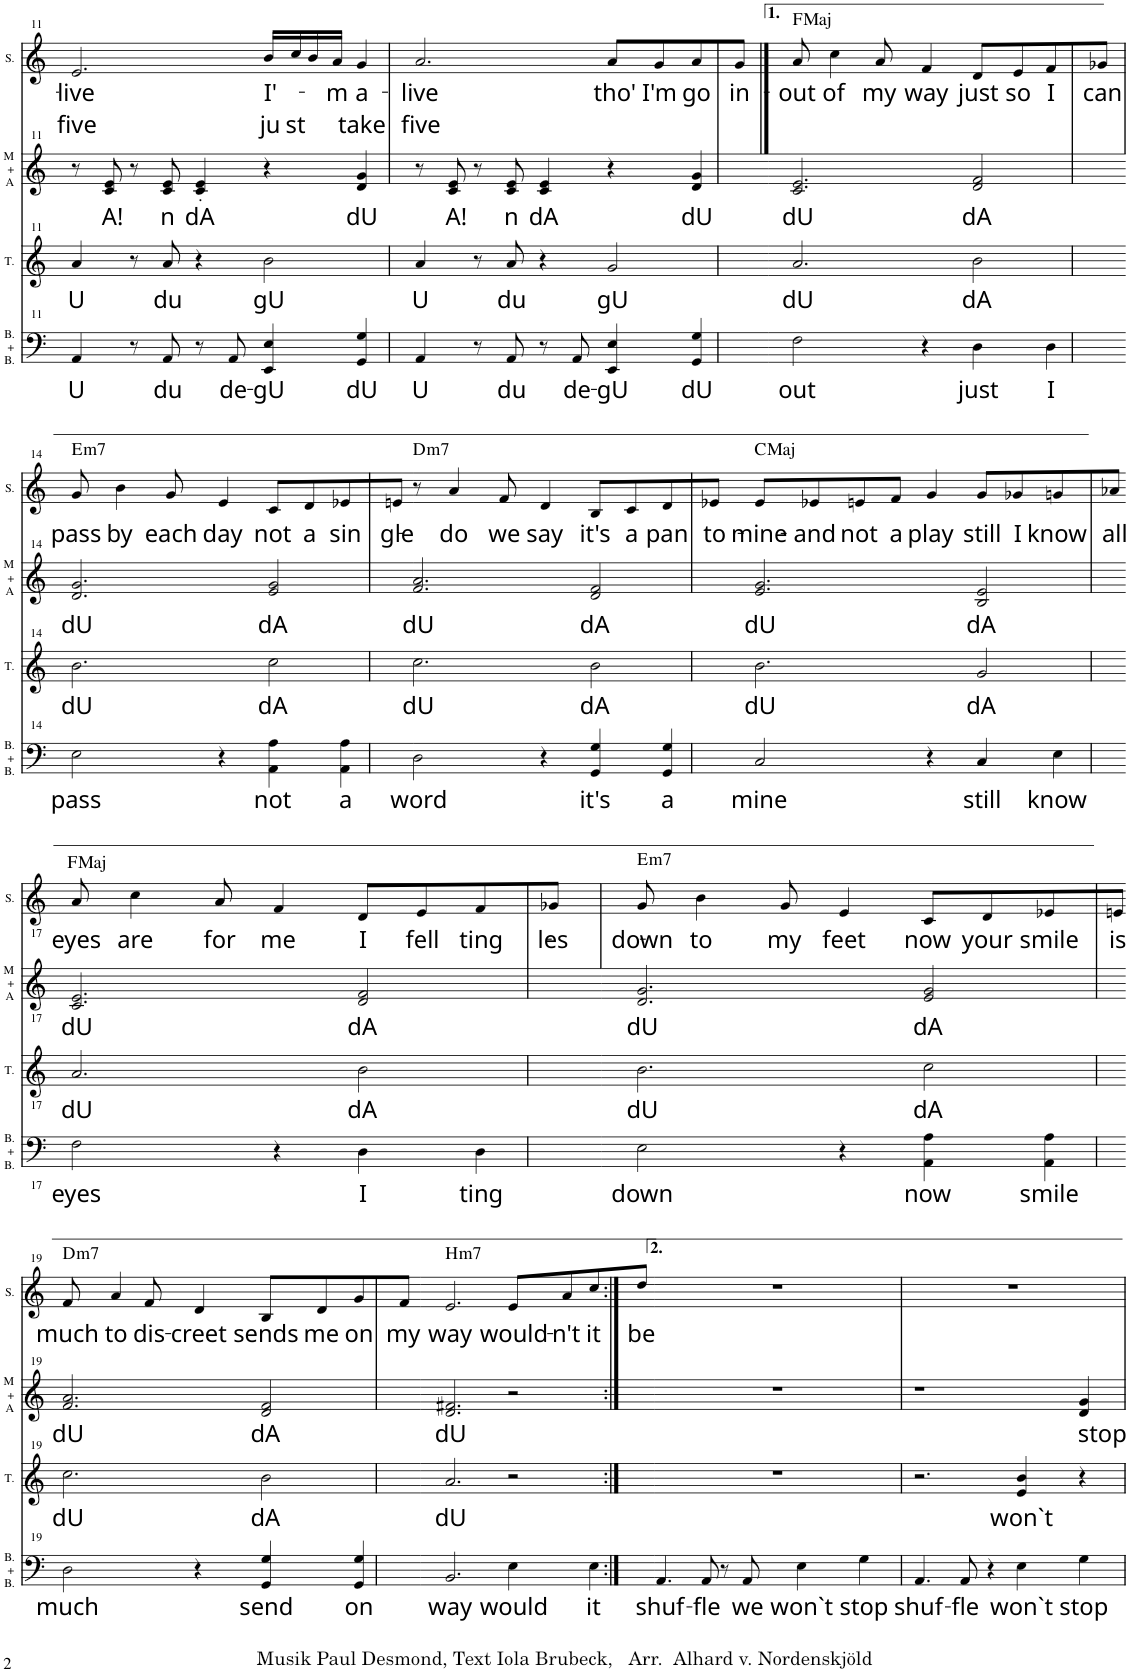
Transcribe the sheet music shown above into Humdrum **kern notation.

**kern	**text	**kern	**text	**kern	**text	**kern	**text	**text	**harte
*part4	*part4	*part3	*part3	*part2	*part2	*part1	*part1	*part1	*part1
*staff4	*staff4	*staff3	*staff3	*staff2	*staff2	*staff1	*staff1	*staff1	*
*I"Bari + Bass	*	*I"Tenor	*	*I"Mezzo + Alt	*	*I"Solo	*	*	*
*I'B. + B.	*	*I'T.	*	*I'M + A	*	*I'S.	*	*	*
!!LO:PB:g=z
*clefF4	*	*clefG2	*	*clefG2	*	*clefG2	*	*	*
*k[]	*	*k[]	*	*k[]	*	*k[]	*	*	*
=11	=11	=11	=11	=11	=11	=11	=11	=11	=11
!	!LO:LY:b	!	!LO:LY:b	!	!	!	!LO:LY:b	!LO:LY:b	!
4AA/	U	4a/	U	8r	.	2.e/	-live	five	.
!	!	!	!	!	!LO:LY:b	!	!	!	!
.	.	.	.	8c/ 8e/	A!	.	.	.	.
8r	.	8r	.	8r	.	.	.	.	.
!	!LO:LY:b	!	!LO:LY:b	!	!LO:LY:b	!	!	!	!
8AA/	du	8a/	du	8c/ 8e/	n	.	.	.	.
!	!	!	!	!	!LO:LY:b	!	!	!	!
8r	.	4r	.	4c/' 4e/'	dA	.	.	.	.
!	!LO:LY:b	!	!	!	!	!	!	!	!
8AA/	de-	.	.	.	.	.	.	.	.
!	!LO:LY:b	!	!LO:LY:b	!	!	!	!LO:LY:b	!LO:LY:b	!
4EE/ 4E/	-gU	[4b\	gU	4r	.	16b/LL	I'-	ju	.
!	!	!	!	!	!	!	!	!LO:LY:b	!
.	.	.	.	.	.	16cc/	.	st	.
.	.	.	.	.	.	16b/	.	.	.
!	!	!	!	!	!	!	!LO:LY:b	!	!
.	.	.	.	.	.	16a/JJ	-m	.	.
!	!LO:LY:b	!	!	!	!LO:LY:b	!	!LO:LY:b	!LO:LY:b	!
4GG/ 4G/	dU	4ryy	.	4d/ 4g/	dU	4g/	a-	take	.
=12	=12	=12	=12	=12	=12	=12	=12	=12	=12
!	!LO:LY:b	!	!LO:LY:b	!	!	!	!LO:LY:b	!LO:LY:b	!
4AA/	U	4a/	U	8r	.	2.a/	-live	five	.
!	!	!	!	!	!LO:LY:b	!	!	!	!
.	.	.	.	8c/ 8e/	A!	.	.	.	.
8r	.	4b\]	.	8r	.	.	.	.	.
!	!LO:LY:b	!	!	!	!LO:LY:b	!	!	!	!
8AA/	du	.	.	8c/ 8e/	n	.	.	.	.
!	!	!	!	!	!LO:LY:b	!	!	!	!
8r	.	8r	.	4c/ 4e/	dA	.	.	.	.
!	!LO:LY:b	!	!LO:LY:b	!	!	!	!	!	!
8AA/	de-	8a/	du	.	.	.	.	.	.
!	!LO:LY:b	!	!	!	!	!	!LO:LY:b	!	!
4EE/ 4E/	-gU	4r	.	4r	.	8a/L	tho'	.	.
!	!	!	!	!	!	!	!LO:LY:b	!	!
.	.	.	.	.	.	8g/	I'm	.	.
!	!LO:LY:b	!	!LO:LY:b	!	!LO:LY:b	!	!LO:LY:b	!	!
4GG/ 4G/	dU	[4g/	gU	4d/ 4g/	dU	8a/	go-	.	.
!	!	!	!	!	!	!	!LO:LY:b	!	!
.	.	.	.	.	.	8g/J	-in	.	.
=13	=13	=13	=13	=13	=13	=13	=13	=13	=13
!	!LO:LY:b	!	!LO:LY:b	!	!LO:LY:b	!	!LO:LY:b	!	!LO:H:kt=Maj
2F\	out	2.a/	dU	2.c/ 2.e/	dU	8a/	out	.	F:maj
!	!	!	!	!	!	!	!LO:LY:b	!	!
.	.	.	.	.	.	4cc\	of	.	.
!	!	!	!	!	!	!	!LO:LY:b	!	!
.	.	.	.	.	.	8a/	my	.	.
!	!	!	!	!	!	!	!LO:LY:b	!	!
4r	.	.	.	.	.	4f/	way	.	.
!	!LO:LY:b	!	!	!	!LO:LY:b	!	!LO:LY:b	!	!
4D\	just	4g/]	.	[4d/ [4f/	dA	8d/L	just	.	.
!	!	!	!	!	!	!	!LO:LY:b	!	!
.	.	.	.	.	.	8e/	so	.	.
!	!LO:LY:b	!	!LO:LY:b	!	!	!	!LO:LY:b	!	!
4D\	I	[4b\	dA	4ryy	.	8f/	I	.	.
!	!	!	!	!	!	!	!LO:LY:b	!	!
.	.	.	.	.	.	8g-X/J	can	.	.
!!LO:LB:g=z
=14	=14	=14	=14	=14	=14	=14	=14	=14	=14
!	!LO:LY:b	!	!LO:LY:b	!	!LO:LY:b	!	!LO:LY:b	!	!LO:H:kt=m7
2E\	pass	2.b\	dU	2.d/ 2.g/	dU	8g/	pass	.	E:min7
!	!	!	!	!	!	!	!LO:LY:b	!	!
.	.	.	.	.	.	4b\	by	.	.
!	!	!	!	!	!	!	!LO:LY:b	!	!
.	.	.	.	.	.	8g/	each	.	.
!	!	!	!	!	!	!	!LO:LY:b	!	!
4r	.	.	.	.	.	4e/	day	.	.
!	!LO:LY:b	!	!	!	!	!	!LO:LY:b	!	!
4AA\ 4A\	not	4b\]	.	4d/] 4f/]	.	8c/L	not	.	.
!	!	!	!	!	!	!	!LO:LY:b	!	!
.	.	.	.	.	.	8d/	a	.	.
!	!LO:LY:b	!	!LO:LY:b	!	!LO:LY:b	!	!LO:LY:b	!	!
4AA\ 4A\	a	[4cc\	dA	[4e/ [4g/	dA	8e-X/	sin-	.	.
!	!	!	!	!	!	!	!LO:LY:b	!	!
.	.	.	.	.	.	8en/J	-gle	.	.
=15	=15	=15	=15	=15	=15	=15	=15	=15	=15
!	!LO:LY:b	!	!LO:LY:b	!	!LO:LY:b	!	!	!	!LO:H:kt=m7
2D\	word	2.cc\	dU	2.f/ 2.a/	dU	8r	.	.	D:min7
!	!	!	!	!	!	!	!LO:LY:b	!	!
.	.	.	.	.	.	4a/	do	.	.
!	!	!	!	!	!	!	!LO:LY:b	!	!
.	.	.	.	.	.	8f/	we	.	.
!	!	!	!	!	!	!	!LO:LY:b	!	!
4r	.	.	.	.	.	4d/	say	.	.
!	!LO:LY:b	!	!	!	!	!	!LO:LY:b	!	!
4GG/ 4G/	it's	4cc\]	.	4e/] 4g/]	.	8B/L	it's	.	.
!	!	!	!	!	!	!	!LO:LY:b	!	!
.	.	.	.	.	.	8c/	a	.	.
!	!LO:LY:b	!	!LO:LY:b	!	!LO:LY:b	!	!LO:LY:b	!	!
4GG/ 4G/	a	[4b\	dA	[4d/ [4f/	dA	8d/	pan-	.	.
!	!	!	!	!	!	!	!LO:LY:b	!	!
.	.	.	.	.	.	8e-X/J	-to-	.	.
=16	=16	=16	=16	=16	=16	=16	=16	=16	=16
!	!LO:LY:b	!	!LO:LY:b	!	!LO:LY:b	!	!LO:LY:b	!	!LO:H:kt=Maj
2C/	mine	2.b\	dU	2.e/ 2.g/	dU	8e/L	-mine	.	C:maj
!	!	!	!	!	!	!	!LO:LY:b	!	!
.	.	.	.	.	.	8e-X/	and	.	.
!	!	!	!	!	!	!	!LO:LY:b	!	!
.	.	.	.	.	.	8en/	not	.	.
!	!	!	!	!	!	!	!LO:LY:b	!	!
.	.	.	.	.	.	8f/J	a	.	.
!	!	!	!	!	!	!	!LO:LY:b	!	!
4r	.	.	.	.	.	4g/	play	.	.
!	!LO:LY:b	!	!	!	!	!	!LO:LY:b	!	!
4C/	still	4b\]	.	4d/] 4f/]	.	8g/L	still	.	.
!	!	!	!	!	!	!	!LO:LY:b	!	!
.	.	.	.	.	.	8g-X/	I	.	.
!	!LO:LY:b	!	!LO:LY:b	!	!LO:LY:b	!	!LO:LY:b	!	!
4E\	know	[4g/	dA	[4B/ [4e/	dA	8gn/	know	.	.
!	!	!	!	!	!	!	!LO:LY:b	!	!
.	.	.	.	.	.	8a-X/J	all	.	.
!!LO:LB:g=z
=17	=17	=17	=17	=17	=17	=17	=17	=17	=17
!	!LO:LY:b	!	!LO:LY:b	!	!LO:LY:b	!	!LO:LY:b	!	!LO:H:kt=Maj
2F\	eyes	2.a/	dU	2.c/ 2.e/	dU	8a/	eyes	.	F:maj
!	!	!	!	!	!	!	!LO:LY:b	!	!
.	.	.	.	.	.	4cc\	are	.	.
!	!	!	!	!	!	!	!LO:LY:b	!	!
.	.	.	.	.	.	8a/	for	.	.
!	!	!	!	!	!	!	!LO:LY:b	!	!
4r	.	.	.	.	.	4f/	me	.	.
!	!LO:LY:b	!	!	!	!	!	!LO:LY:b	!	!
4D\	I	4g/]	.	4B/] 4e/]	.	8d/L	I	.	.
!	!	!	!	!	!	!	!LO:LY:b	!	!
.	.	.	.	.	.	8e/	fell	.	.
!	!LO:LY:b	!	!LO:LY:b	!	!LO:LY:b	!	!LO:LY:b	!	!
4D\	ting	[4b\	dA	[4d/ [4f/	dA	8f/	ting-	.	.
!	!	!	!	!	!	!	!LO:LY:b	!	!
.	.	.	.	.	.	8g-X/J	-les	.	.
=18	=18	=18	=18	=18	=18	=18	=18	=18	=18
!	!LO:LY:b	!	!LO:LY:b	!	!LO:LY:b	!	!LO:LY:b	!	!LO:H:kt=m7
2E\	down	2.b\	dU	2.d/ 2.g/	dU	8g/	down	.	E:min7
!	!	!	!	!	!	!	!LO:LY:b	!	!
.	.	.	.	.	.	4b\	to	.	.
!	!	!	!	!	!	!	!LO:LY:b	!	!
.	.	.	.	.	.	8g/	my	.	.
!	!	!	!	!	!	!	!LO:LY:b	!	!
4r	.	.	.	.	.	4e/	feet	.	.
!	!LO:LY:b	!	!	!	!	!	!LO:LY:b	!	!
4AA\ 4A\	now	4b\]	.	4d/] 4f/]	.	8c/L	now	.	.
!	!	!	!	!	!	!	!LO:LY:b	!	!
.	.	.	.	.	.	8d/	your	.	.
!	!LO:LY:b	!	!LO:LY:b	!	!LO:LY:b	!	!LO:LY:b	!	!
4AA\ 4A\	smile	[4cc\	dA	[4e/ [4g/	dA	8e-X/	smile	.	.
!	!	!	!	!	!	!	!LO:LY:b	!	!
.	.	.	.	.	.	8en/J	is	.	.
!!LO:LB:g=z
=19	=19	=19	=19	=19	=19	=19	=19	=19	=19
!	!LO:LY:b	!	!LO:LY:b	!	!LO:LY:b	!	!LO:LY:b	!	!LO:H:kt=m7
2D\	much	2.cc\	dU	2.f/ 2.a/	dU	8f/	much	.	D:min7
!	!	!	!	!	!	!	!LO:LY:b	!	!
.	.	.	.	.	.	4a/	to	.	.
!	!	!	!	!	!	!	!LO:LY:b	!	!
.	.	.	.	.	.	8f/	dis-	.	.
!	!	!	!	!	!	!	!LO:LY:b	!	!
4r	.	.	.	.	.	4d/	-creet	.	.
!	!LO:LY:b	!	!	!	!	!	!LO:LY:b	!	!
4GG/ 4G/	send	4cc\]	.	4e/] 4g/]	.	8B/L	sends	.	.
!	!	!	!	!	!	!	!LO:LY:b	!	!
.	.	.	.	.	.	8d/	me	.	.
!	!LO:LY:b	!	!LO:LY:b	!	!LO:LY:b	!	!LO:LY:b	!	!
4GG/ 4G/	on	[4b\	dA	[4d/ [4f/	dA	8g/	on	.	.
!	!	!	!	!	!	!	!LO:LY:b	!	!
.	.	.	.	.	.	8f/J	my	.	.
=20	=20	=20	=20	=20	=20	=20	=20	=20	=20
!	!LO:LY:b	!	!LO:LY:b	!	!LO:LY:b	!	!LO:LY:b	!	!LO:H:kt=m7
2.BB/	way	2.a/	dU	2.d/ 2.f#X/	dU	2.e/	way	.	B:min7
!	!LO:LY:b	!	!	!	!	!	!LO:LY:b	!	!
4E\	would	4b\]	.	4d/] 4f/]	.	8e/L	would-	.	.
!	!	!	!	!	!	!	!LO:LY:b	!	!
.	.	.	.	.	.	8a/	-n't-	.	.
!	!LO:LY:b	!	!	!	!	!	!LO:LY:b	!	!
4E\	it	4r	.	4r	.	8cc/	-it	.	.
!	!	!	!	!	!	!	!LO:LY:b	!	!
.	.	.	.	.	.	8dd/J	be	.	.
=21:|!	=21:|!	=21:|!	=21:|!	=21:|!	=21:|!	=21:|!	=21:|!	=21:|!	=21:|!
!	!LO:LY:b	!	!	!	!	!	!	!	!
4.AA/	shuf-	1r	.	1r	.	1r	.	.	.
!	!LO:LY:b	!	!	!	!	!	!	!	!
8AA/	-fle	.	.	.	.	.	.	.	.
8r	.	.	.	.	.	.	.	.	.
!	!LO:LY:b	!	!	!	!	!	!	!	!
8AA/	we	.	.	.	.	.	.	.	.
!	!LO:LY:b	!	!	!	!	!	!	!	!
4E\	won`t	.	.	.	.	.	.	.	.
!	!LO:LY:b	!	!	!	!	!	!	!	!
4G\	stop	4r	.	4r	.	4ryy	.	.	.
=22	=22	=22	=22	=22	=22	=22	=22	=22	=22
!	!LO:LY:b	!	!	!	!	!	!	!	!
4.AA/	shuf-	2.r	.	1r	.	1r	.	.	.
!	!LO:LY:b	!	!	!	!	!	!	!	!
8AA/	-fle	.	.	.	.	.	.	.	.
4r	.	.	.	.	.	.	.	.	.
!	!LO:LY:b	!	!LO:LY:b	!	!	!	!	!	!
4E\	won`t	4e/ 4b/	won`t	.	.	.	.	.	.
!	!LO:LY:b	!	!	!	!LO:LY:b	!	!	!	!
4G\	stop	4r	.	4d/ 4g/	stop-	4ryy	.	.	.
=	=	=	=	=	=	=	=	=	=
*-	*-	*-	*-	*-	*-	*-	*-	*-	*-
